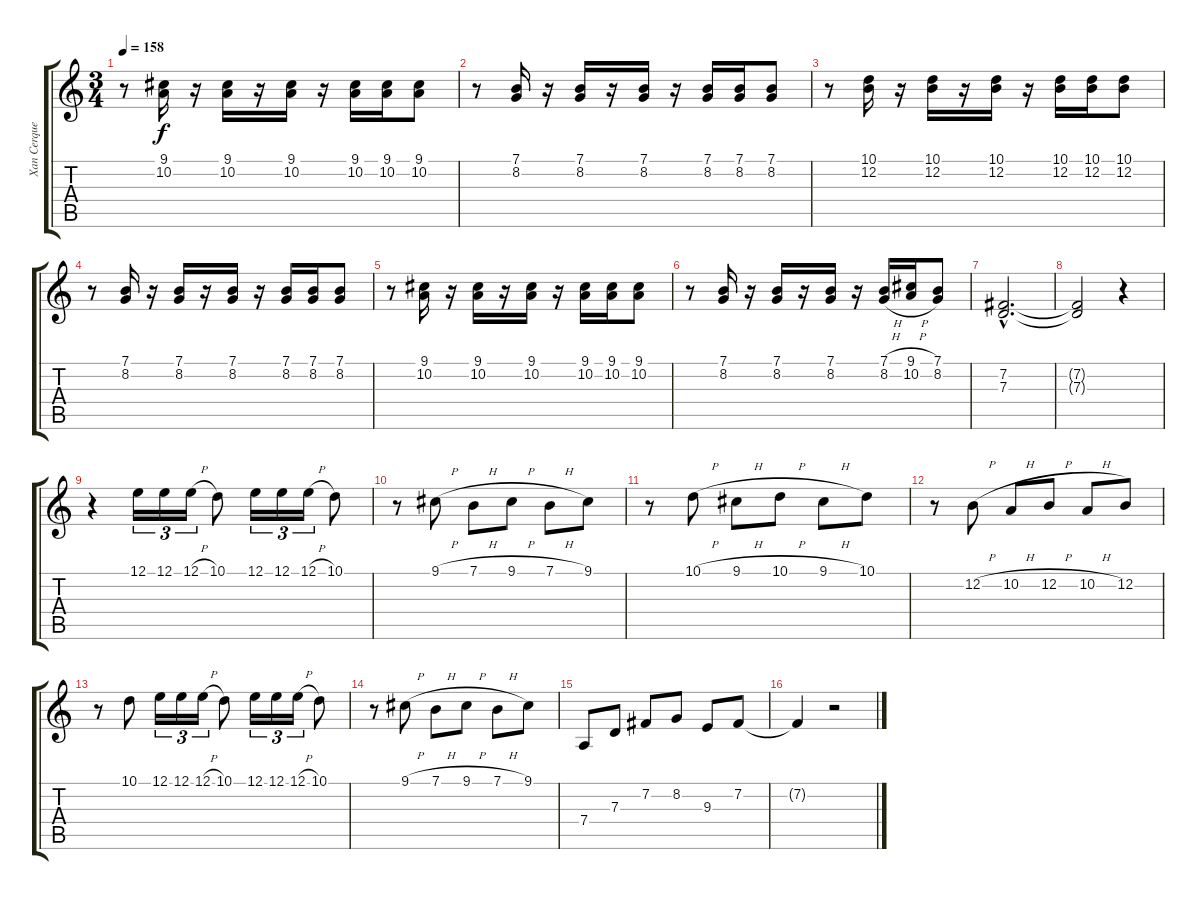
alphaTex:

\track ("Xan Cerqueiro" "Xan Cerque") {instrument flute}
\staff {score tabs}
\tuning (E4 B3 G3 D3 A2 E2) {hide}
\ts (3 4)
\tempo 158
\clef g2
\ks c
r.8{dy f} (9.1 10.2).16 r.16 (9.1 10.2).16 r.16 (9.1 10.2).16 r.16 (9.1 10.2).16 (9.1 10.2).16 (9.1 10.2).8 |
r.8 (7.1 8.2).16 r.16 (7.1 8.2).16 r.16 (7.1 8.2).16 r.16 (7.1 8.2).16 (7.1 8.2).16 (7.1 8.2).8 |
r.8 (10.1 12.2).16 r.16 (10.1 12.2).16 r.16 (10.1 12.2).16 r.16 (10.1 12.2).16 (10.1 12.2).16 (10.1 12.2).8 |
r.8 (7.1 8.2).16 r.16 (7.1 8.2).16 r.16 (7.1 8.2).16 r.16 (7.1 8.2).16 (7.1 8.2).16 (7.1 8.2).8 |
r.8 (9.1 10.2).16 r.16 (9.1 10.2).16 r.16 (9.1 10.2).16 r.16 (9.1 10.2).16 (9.1 10.2).16 (9.1 10.2).8 |
r.8 (7.1 8.2).16 r.16 (7.1 8.2).16 r.16 (7.1 8.2).16 r.16 (7.1{h} 8.2{h}).16 (9.1{h} 10.2{h}).16 (7.1 8.2).8 |
(7.2{hac} 7.3{hac}).2{d} |
(7.2{t} 7.3{t}).2 r.4 |
r.4 12.1.16{tu (3 2)} 12.1.16{tu (3 2)} 12.1{h}.16{tu (3 2)} 10.1.8 12.1.16{tu (3 2)} 12.1.16{tu (3 2)} 12.1{h}.16{tu (3 2)} 10.1.8 |
r.8 9.1{h}.8 7.1{h}.8 9.1{h}.8 7.1{h}.8 9.1.8 |
r.8 10.1{h}.8 9.1{h}.8 10.1{h}.8 9.1{h}.8 10.1.8 |
r.8 12.2{h}.8 10.2{h}.8 12.2{h}.8 10.2{h}.8 12.2.8 |
r.8 10.1.8 12.1.16{tu (3 2)} 12.1.16{tu (3 2)} 12.1{h}.16{tu (3 2)} 10.1.8 12.1.16{tu (3 2)} 12.1.16{tu (3 2)} 12.1{h}.16{tu (3 2)} 10.1.8 |
r.8 9.1{h}.8 7.1{h}.8 9.1{h}.8 7.1{h}.8 9.1.8 |
7.4.8 7.3.8 7.2.8 8.2.8 9.3.8 7.2.8 |
7.2{t}.4 r.2
